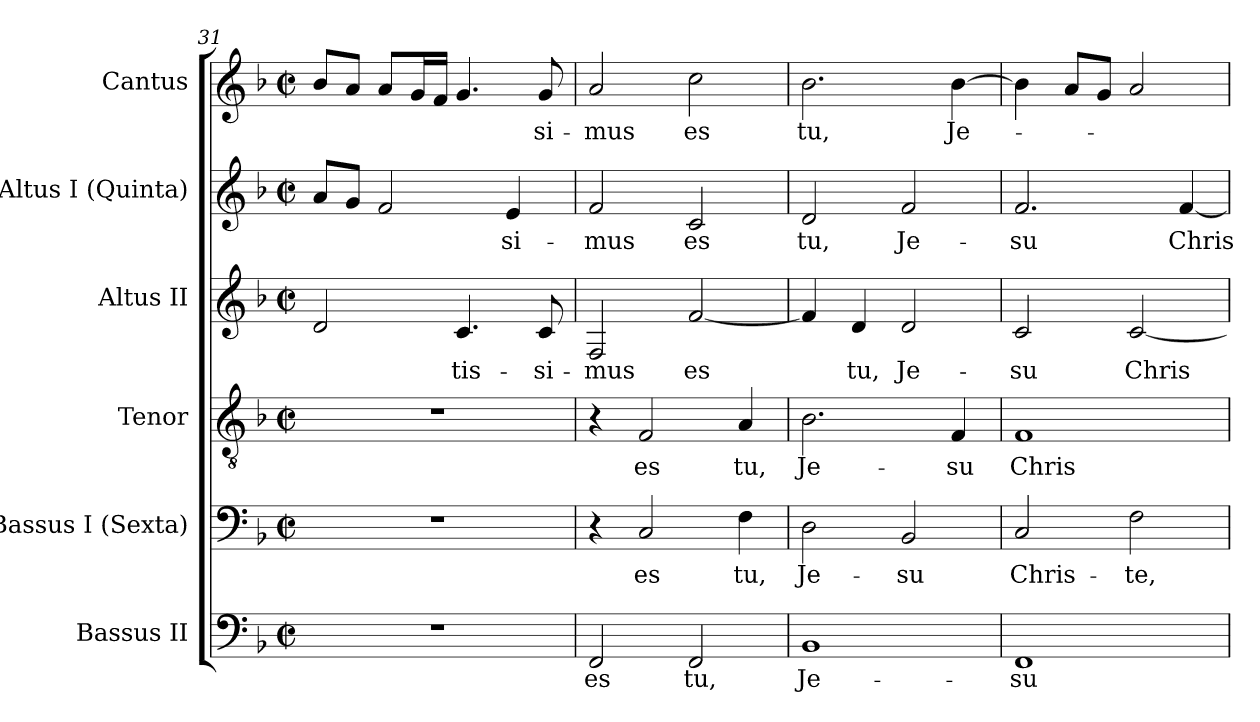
**kern	**text	**kern	**text	**kern	**text	**kern	**text	**kern	**text	**kern	**text
*part6	*part6	*part5	*part5	*part4	*part4	*part3	*part3	*part2	*part2	*part1	*part1
*staff6	*staff6	*staff5	*staff5	*staff4	*staff4	*staff3	*staff3	*staff2	*staff2	*staff1	*staff1
*I"Bassus II	*	*I"Bassus I (Sexta)	*	*I"Tenor	*	*I"Altus II	*	*I"Altus I (Quinta)	*	*I"Cantus	*
*I'B.	*	*I'B.	*	*I'T.	*	*I'A.	*	*I'A.	*	*I'S.	*
*clefF4	*	*clefF4	*	*clefGv2	*	*clefG2	*	*clefG2	*	*clefG2	*
*	*	*	*	*ITrd7c12	*	*	*	*	*	*	*
*k[b-]	*	*k[b-]	*	*k[b-]	*	*k[b-]	*	*k[b-]	*	*k[b-]	*
*F:	*	*F:	*	*F:	*	*F:	*	*F:	*	*F:	*
*M2/2	*	*M2/2	*	*M2/2	*	*M2/2	*	*M2/2	*	*M2/2	*
*met(c|)	*	*met(c|)	*	*met(c|)	*	*met(c|)	*	*met(c|)	*	*met(c|)	*
=31	=31	=31	=31	=31	=31	=31	=31	=31	=31	=31	=31
1r	.	1r	.	1r	.	2di/	.	8ai/L	.	8b-i/L	.
.	.	.	.	.	.	.	.	8gi/J	.	8ai/J	.
.	.	.	.	.	.	.	.	2fi/	.	8ai/L	.
.	.	.	.	.	.	.	.	.	.	16gi/L	.
.	.	.	.	.	.	.	.	.	.	16fi/JJ	.
!	!	!	!	!	!	!	!LO:LY:b:color=#000000	!	!	!	!
.	.	.	.	.	.	4.ci/	-tis-	.	.	4.gi/	.
!	!	!	!	!	!	!	!	!	!LO:LY:b:color=#000000	!	!
.	.	.	.	.	.	.	.	4ei/	-si-	.	.
!	!	!	!	!	!	!	!LO:LY:b:color=#000000	!	!	!	!
!	!	!	!	!	!	!	!	!	!	!	!LO:LY:b:color=#000000
.	.	.	.	.	.	8ci/	-si-	.	.	8gi/	-si-
=32	=32	=32	=32	=32	=32	=32	=32	=32	=32	=32	=32
!	!LO:LY:b:color=#000000	!	!	!	!	!	!	!	!	!	!
!	!	!	!	!	!	!	!LO:LY:b:color=#000000	!	!	!	!
!	!	!	!	!	!	!	!	!	!LO:LY:b:color=#000000	!	!
!	!	!	!	!	!	!	!	!	!	!	!LO:LY:b:color=#000000
2FFi/	es	4r	.	4r	.	2Fi/	-mus	2fi/	-mus	2ai/	-mus
!	!	!	!LO:LY:b:color=#000000	!	!	!	!	!	!	!	!
!	!	!	!	!	!LO:LY:b:color=#000000	!	!	!	!	!	!
.	.	2Ci/	es	2FFi/	es	.	.	.	.	.	.
!	!LO:LY:b:color=#000000	!	!	!	!	!	!	!	!	!	!
!	!	!	!	!	!	!	!LO:LY:b:color=#000000	!	!	!	!
!	!	!	!	!	!	!	!	!	!LO:LY:b:color=#000000	!	!
!	!	!	!	!	!	!	!	!	!	!	!LO:LY:b:color=#000000
2FFi/	tu,	.	.	.	.	[<2fi/	es	2ci/	es	2cci\	es
!	!	!	!LO:LY:b:color=#000000	!	!	!	!	!	!	!	!
!	!	!	!	!	!LO:LY:b:color=#000000	!	!	!	!	!	!
.	.	4Fi\	tu,	4AAi/	tu,	.	.	.	.	.	.
=33	=33	=33	=33	=33	=33	=33	=33	=33	=33	=33	=33
!	!LO:LY:b:color=#000000	!	!	!	!	!	!	!	!	!	!
!	!	!	!LO:LY:b:color=#000000	!	!	!	!	!	!	!	!
!	!	!	!	!	!LO:LY:b:color=#000000	!	!	!	!	!	!
!	!	!	!	!	!	!	!	!	!LO:LY:b:color=#000000	!	!
!	!	!	!	!	!	!	!	!	!	!	!LO:LY:b:color=#000000
1BB-i	Je-	2Di\	Je-	2.BB-i\	Je-	4fi/]	.	2di/	tu,	2.b-i\	tu,
!	!	!	!	!	!	!	!LO:LY:b:color=#000000	!	!	!	!
.	.	.	.	.	.	4di/	tu,	.	.	.	.
!	!	!	!LO:LY:b:color=#000000	!	!	!	!	!	!	!	!
!	!	!	!	!	!	!	!LO:LY:b:color=#000000	!	!	!	!
!	!	!	!	!	!	!	!	!	!LO:LY:b:color=#000000	!	!
.	.	2BB-i/	-su	.	.	2di/	Je-	2fi/	Je-	.	.
!	!	!	!	!	!LO:LY:b:color=#000000	!	!	!	!	!	!
!	!	!	!	!	!	!	!	!	!	!	!LO:LY:b:color=#000000
.	.	.	.	4FFi/	-su	.	.	.	.	[>4b-i\	Je-
=34	=34	=34	=34	=34	=34	=34	=34	=34	=34	=34	=34
!	!LO:LY:b:color=#000000	!	!	!	!	!	!	!	!	!	!
!	!	!	!LO:LY:b:color=#000000	!	!	!	!	!	!	!	!
!	!	!	!	!	!LO:LY:b:color=#000000	!	!	!	!	!	!
!	!	!	!	!	!	!	!LO:LY:b:color=#000000	!	!	!	!
!	!	!	!	!	!	!	!	!	!LO:LY:b:color=#000000	!	!
1FFi	-su	2Ci/	Chris-	1FFi	Chris-	2ci/	-su	2.fi/	-su	4b-i\]	.
.	.	.	.	.	.	.	.	.	.	8ai/L	.
.	.	.	.	.	.	.	.	.	.	8gi/J	.
!	!	!	!LO:LY:b:color=#000000	!	!	!	!	!	!	!	!
!	!	!	!	!	!	!	!LO:LY:b:color=#000000	!	!	!	!
.	.	2Fi\	-te,	.	.	[<2ci/	Chris-	.	.	2ai/	.
!	!	!	!	!	!	!	!	!	!LO:LY:b:color=#000000	!	!
.	.	.	.	.	.	.	.	[<4fi/	Chris-	.	.
=	=	=	=	=	=	=	=	=	=	=	=
*-	*-	*-	*-	*-	*-	*-	*-	*-	*-	*-	*-
